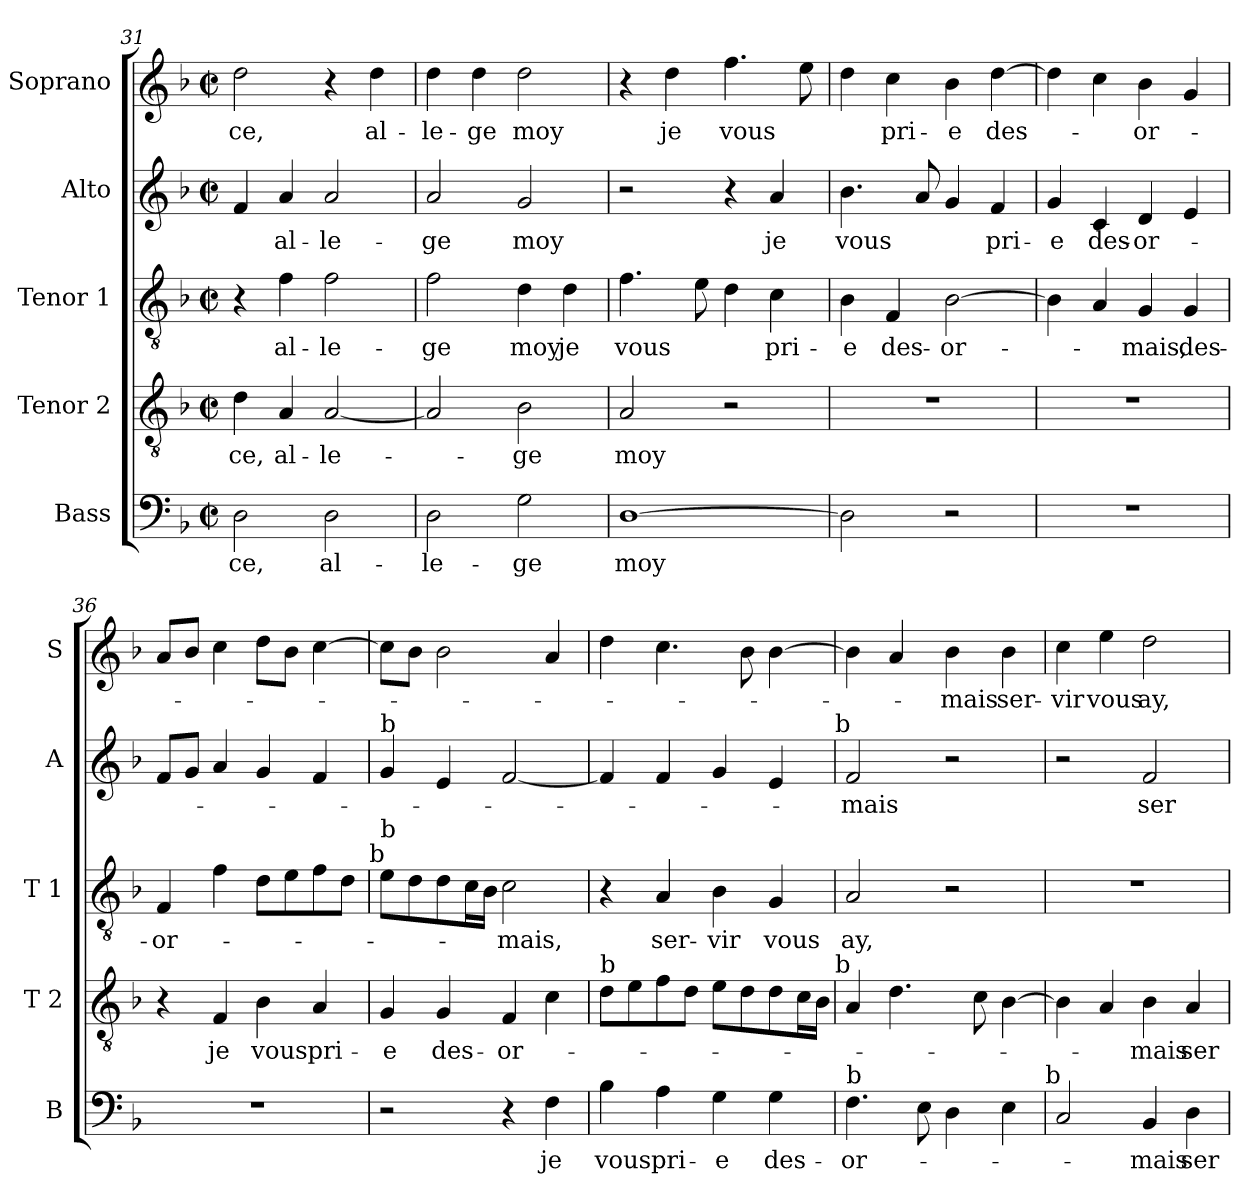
**kern	**text	**kern	**text	**kern	**text	**kern	**text	**kern	**text
*part5	*part5	*part4	*part4	*part3	*part3	*part2	*part2	*part1	*part1
*staff5	*staff5	*staff4	*staff4	*staff3	*staff3	*staff2	*staff2	*staff1	*staff1
*I"Bass	*	*I"Tenor 2	*	*I"Tenor 1	*	*I"Alto	*	*I"Soprano	*
*I'B	*	*I'T 2	*	*I'T 1	*	*I'A	*	*I'S	*
*clefF4	*	*clefGv2	*	*clefGv2	*	*clefG2	*	*clefG2	*
*k[b-]	*	*k[b-]	*	*k[b-]	*	*k[b-]	*	*k[b-]	*
*F:	*	*F:	*	*F:	*	*F:	*	*F:	*
*M2/2	*	*M2/2	*	*M2/2	*	*M2/2	*	*M2/2	*
*met(c|)	*	*met(c|)	*	*met(c|)	*	*met(c|)	*	*met(c|)	*
=31	=31	=31	=31	=31	=31	=31	=31	=31	=31
2D\	-ce,	4d\	-ce,	4r	.	4f/	.	2dd\	-ce,
.	.	4A/	al-	4f\	al-	4a/	al-	.	.
2D\	al-	[2A/	-le-	2f\	-le-	2a/	-le-	4r	.
.	.	.	.	.	.	.	.	4dd\	al-
=32	=32	=32	=32	=32	=32	=32	=32	=32	=32
2D\	-le-	2A/]	.	2f\	-ge	2a/	-ge	4dd\	-le-
.	.	.	.	.	.	.	.	4dd\	-ge
2G\	-ge	2B-\	-ge	4d\	moy	2g/	moy	2dd\	moy
.	.	.	.	4d\	je	.	.	.	.
=33	=33	=33	=33	=33	=33	=33	=33	=33	=33
[1D	moy	2A/	moy	4.f\	vous	2r	.	4r	.
.	.	.	.	.	.	.	.	4dd\	je
.	.	.	.	8e\	.	.	.	.	.
.	.	2r	.	4d\	.	4r	.	4.ff\	vous
.	.	.	.	4c\	pri-	4a/	je	.	.
.	.	.	.	.	.	.	.	8ee\	.
=34	=34	=34	=34	=34	=34	=34	=34	=34	=34
2D\]	.	1r	.	4B-\	-e	4.b-\	vous	4dd\	.
.	.	.	.	4F/	des-	.	.	4cc\	pri-
.	.	.	.	.	.	8a/	.	.	.
2r	.	.	.	[2B-\	-or-	4g/	.	4b-\	-e
.	.	.	.	.	.	4f/	pri-	[4dd\	des-
=35	=35	=35	=35	=35	=35	=35	=35	=35	=35
1r	.	1r	.	4B-\]	.	4g/	-e	4dd\]	.
.	.	.	.	4A/	.	4c/	des-	4cc\	.
.	.	.	.	4G/	-mais,	4d/	-or-	4b-\	-or-
.	.	.	.	4G/	des-	4e/	.	4g/	.
!!LO:PB:g=z
=36	=36	=36	=36	=36	=36	=36	=36	=36	=36
1r	.	4r	.	4F/	-or-	8f/L	.	8a/L	.
.	.	.	.	.	.	8g/J	.	8b-/J	.
.	.	4F/	je	4f\	.	4a/	.	4cc\	.
.	.	4B-\	vous	8d\L	.	4g/	.	8dd\L	.
.	.	.	.	8e\	.	.	.	8b-\J	.
.	.	4A/	pri-	8f\	.	4f/	.	[4cc\	.
.	.	.	.	8d\J	.	.	.	.	.
!	!	!	!	!LO:TX:a:t=b	!	!	!	!	!
=37	=37	=37	=37	=37	=37	=37	=37	=37	=37
!	!	!	!	!	!	!LO:TX:a:t=b	!	!	!
!	!	!	!	!LO:TX:a:t=b	!	!	!	!	!
2r	.	4G/	-e	8e\L	.	4g/	.	8cc\L]	.
.	.	.	.	8d\	.	.	.	8b-\J	.
.	.	4G/	des-	8d\	.	4e/	.	2b-\	.
.	.	.	.	16c\L	.	.	.	.	.
.	.	.	.	16B-\JJ	.	.	.	.	.
4r	.	4F/	-or-	2c\	-mais,	[2f/	.	.	.
4F\	je	4c\	.	.	.	.	.	4a/	.
=38	=38	=38	=38	=38	=38	=38	=38	=38	=38
!	!	!LO:TX:a:t=b	!	!	!	!	!	!	!
4B-\	vous	8d\L	.	4r	.	4f/]	.	4dd\	.
.	.	8e\	.	.	.	.	.	.	.
4A\	pri-	8f\	.	4A/	ser-	4f/	.	4.cc\	.
.	.	8d\J	.	.	.	.	.	.	.
4G\	-e	8e\L	.	4B-\	-vir	4g/	.	.	.
.	.	8d\	.	.	.	.	.	8b-\	.
4G\	des-	8d\	.	4G/	vous	4e/	.	[4b-\	.
.	.	16c\L	.	.	.	.	.	.	.
.	.	16B-\JJ	.	.	.	.	.	.	.
!	!	!	!	!	!	!LO:TX:a:t=b	!	!	!
!	!	!LO:TX:a:t=b	!	!	!	!	!	!	!
=39	=39	=39	=39	=39	=39	=39	=39	=39	=39
!LO:TX:a:t=b	!	!	!	!	!	!	!	!	!
4.F\	-or-	4A/	.	2A/	ay,	2f/	-mais	4b-\]	.
.	.	4.d\	.	.	.	.	.	4a/	.
8E\	.	.	.	.	.	.	.	.	.
4D\	.	.	.	2r	.	2r	.	4b-\	-mais
.	.	8c\	.	.	.	.	.	.	.
4E\	.	[4B-\	.	.	.	.	.	4b-\	ser-
!LO:TX:a:t=b	!	!	!	!	!	!	!	!	!
=40	=40	=40	=40	=40	=40	=40	=40	=40	=40
2C/	.	4B-\]	.	1r	.	2r	.	4cc\	-vir
.	.	4A/	.	.	.	.	.	4ee\	vous
4BB-/	-mais	4B-\	-mais	.	.	2f/	ser-	2dd\	ay,
4D\	ser-	4A/	ser-	.	.	.	.	.	.
=	=	=	=	=	=	=	=	=	=
*-	*-	*-	*-	*-	*-	*-	*-	*-	*-
